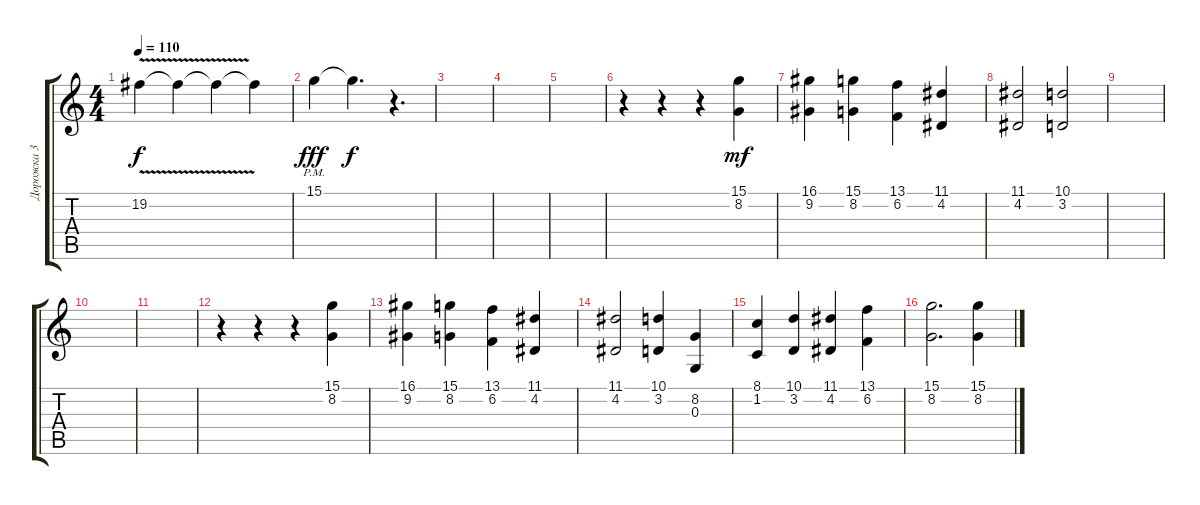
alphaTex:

\track ("Дорожка 3" "Дорожка 3") {instrument brasssection}
\staff {score tabs}
\tuning (E4 B3 G3 D3 A2 E2) {hide}
\ts (4 4)
\tempo 110
\clef g2
\ks c
19.2{v t}.4{dy f} 19.2{v t}.4 19.2{t}.4 19.2{t}.4 |
15.1{pm}.4{dy fff} 15.1{t}.4{d dy f} r.4{d} |
|
|
|
r.4 r.4 r.4 (15.1 8.2).4{dy mf} |
(16.1 9.2).4 (15.1 8.2).4 (13.1 6.2).4 (11.1 4.2).4 |
(11.1 4.2).2 (10.1 3.2).2 |
|
|
|
r.4 r.4 r.4 (15.1 8.2).4 |
(16.1 9.2).4 (15.1 8.2).4 (13.1 6.2).4 (11.1 4.2).4 |
(11.1 4.2).2 (10.1 3.2).4 (8.2 0.3).4 |
(8.1 1.2).4 (10.1 3.2).4 (11.1 4.2).4 (13.1 6.2).4 |
(15.1 8.2).2{d} (15.1 8.2).4
